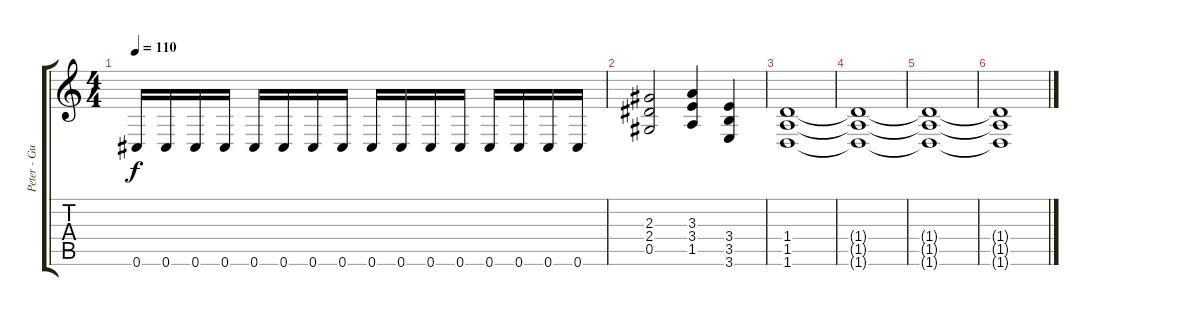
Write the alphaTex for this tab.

\track ("Peter - Guitar" "Peter - Gu") {instrument distortionguitar}
\staff {score tabs}
\tuning (Eb4 Bb3 Gb3 Db3 Ab2 Db2) {hide}
\ts (4 4)
\tempo 110
\clef g2
\ks c
0.6.16{dy f} 0.6.16 0.6.16 0.6.16 0.6.16 0.6.16 0.6.16 0.6.16 0.6.16 0.6.16 0.6.16 0.6.16 0.6.16 0.6.16 0.6.16 0.6.16 |
(2.3 2.4 0.5).2 (3.3 3.4 1.5).4 (3.4 3.5 3.6).4 |
(1.4 1.5 1.6).1 |
(1.4{t} 1.5{t} 1.6{t}).1{volume 6} |
(1.4{t} 1.5{t} 1.6{t}).1 |
(1.4{t} 1.5{t} 1.6{t}).1{volume 0}
